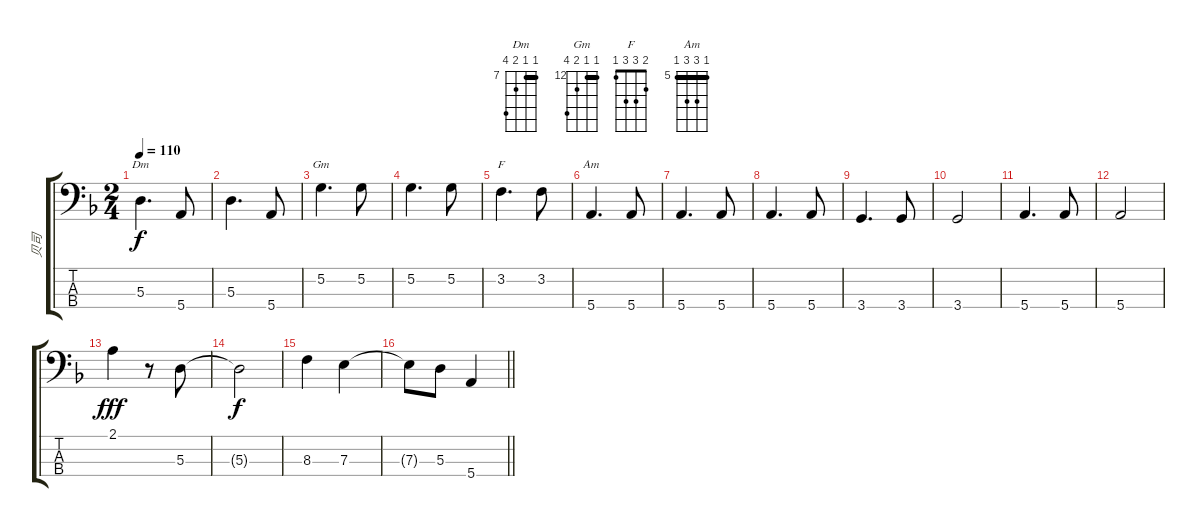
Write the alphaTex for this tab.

\track ("贝司" "贝司") {instrument electricbassfinger}
\staff {score tabs}
\tuning (G2 D2 A1 E1) {hide}
\chord ("Dm" 7 7 8 10) {firstfret 7 barre 7}
\chord ("Gm" 12 12 13 15) {firstfret 12 barre 12}
\chord ("F" 2 3 3 1)
\chord ("Am" 5 7 7 5) {firstfret 5 barre 5}
\ts (2 4)
\tempo 110
\clef f4
\ks dminor
5.3.4{d ch "Dm" dy f} 5.4.8 |
5.3.4{d} 5.4.8 |
5.2.4{d ch "Gm"} 5.2.8 |
5.2.4{d} 5.2.8 |
3.2.4{d ch "F"} 3.2.8 |
5.4.4{d ch "Am"} 5.4.8 |
5.4.4{d} 5.4.8 |
5.4.4{d} 5.4.8 |
3.4.4{d} 3.4.8 |
3.4.2 |
5.4.4{d} 5.4.8 |
5.4.2 |
2.1.4{dy fff} r.8 5.3.8 |
5.3{t}.2{dy f} |
8.3.4 7.3.4 |
\barLineRight lightlight
7.3{t}.8 5.3.8 5.4.4
